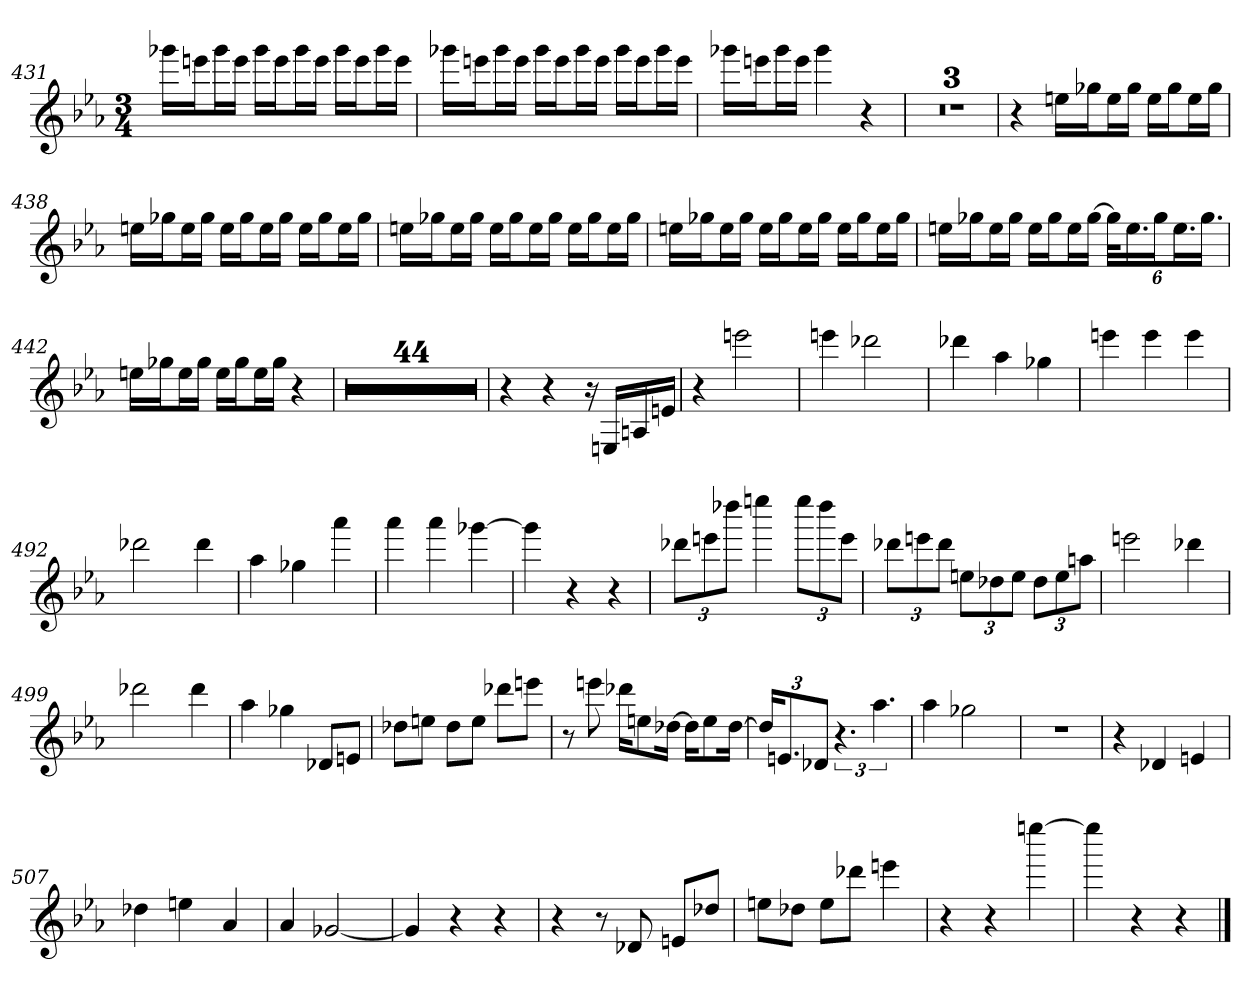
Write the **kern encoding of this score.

**kern
*part1
*staff1
*clefG2
*k[b-e-a-]
*E-:
*M3/4
=431
16ggg-X\LL
16eeen\J
16ggg-\L
16eee\JJ
16ggg-\LL
16eee\J
16ggg-\L
16eee\JJ
16ggg-\LL
16eee\J
16ggg-\L
16eee\JJ
=432
16ggg-X\LL
16eeen\J
16ggg-\L
16eee\JJ
16ggg-\LL
16eee\J
16ggg-\L
16eee\JJ
16ggg-\LL
16eee\J
16ggg-\L
16eee\JJ
=433
16ggg-X\LL
16eeen\J
16ggg-\L
16eee\JJ
4ggg-
4r
=434
2.r
=435
2.r
=436
2.r
=437
4r
16een\LL
16gg-X\J
16ee\L
16gg-\JJ
16ee\LL
16gg-\J
16ee\L
16gg-\JJ
=438
16een\LL
16gg-X\J
16ee\L
16gg-\JJ
16ee\LL
16gg-\J
16ee\L
16gg-\JJ
16ee\LL
16gg-\J
16ee\L
16gg-\JJ
=439
16een\LL
16gg-X\J
16ee\L
16gg-\JJ
16ee\LL
16gg-\J
16ee\L
16gg-\JJ
16ee\LL
16gg-\J
16ee\L
16gg-\JJ
=440
16een\LL
16gg-X\J
16ee\L
16gg-\JJ
16ee\LL
16gg-\J
16ee\L
16gg-\JJ
16ee\LL
16gg-\J
16ee\L
16gg-\JJ
=441
16een\LL
16gg-X\J
16ee\L
16gg-\JJ
16ee\LL
16gg-\J
16ee\L
[16gg-\JJ
48gg-\KLL]
24.ee\
24gg-\J
24.ee\L
24.gg-\JJ
=442
16een\LL
16gg-X\J
16ee\L
16gg-\JJ
16ee\LL
16gg-\J
16ee\L
16gg-\JJ
4r
=443
2.r
=444
2.r
=445
2.r
=446
2.r
=447
2.r
=448
2.r
=449
2.r
=450
2.r
=451
2.r
=452
2.r
=453
2.r
=454
2.r
=455
2.r
=456
2.r
=457
2.r
=458
2.r
=459
2.r
=460
2.r
=461
2.r
=462
2.r
=463
2.r
=464
2.r
=465
2.r
=466
2.r
=467
2.r
=468
2.r
=469
2.r
=470
2.r
=471
2.r
=472
2.r
=473
2.r
=474
2.r
=475
2.r
=476
2.r
=477
2.r
=478
2.r
=479
2.r
=480
2.r
=481
2.r
=482
2.r
=483
2.r
=484
2.r
=485
2.r
=486
2.r
=487
4r
4r
16r
16En/LL
16An/
16en/JJ
=488
4r
2eeen
=489
4eeen
2ddd-X
=490
4ddd-X
4aa-
4gg-X
=491
4eeen
4eee
4eee
=492
2ddd-X
4ddd-
=493
4aa-
4gg-X
4aaa-
=494
4aaa-
4aaa-
[4ggg-X
=495
4ggg-]
4r
4r
=496
12ddd-X\L
12eeen\
12dddd-X\J
4eeeen
12eeee\L
12dddd-\
12eee\J
=497
12ddd-X\L
12eeen\
12ddd-\J
12een\L
12dd-X\
12ee\J
12dd-\L
12ee\
12aan\J
=498
2eeen
4ddd-X
=499
2ddd-X
4ddd-
=500
4aa-
4gg-X
8d-X/L
8en/J
=501
8dd-X\L
8een\J
8dd-\L
8ee\J
8ddd-X\L
8eeen\J
=502
8r
8eeen
16ddd-X\KL
8een\
[16dd-X\Jk
16dd-\KL]
8ee\
[16dd-\Jk
=503
24dd-/KL]
12.en/
12d-X/J
6.r
6.aa-
=504
4aa-
2gg-X
=505
2.r
=506
4r
4d-X
4en
=507
4dd-X
4een
4a-
=508
4a-
[2g-X
=509
4g-]
4r
4r
=510
4r
8r
8d-X
8en/L
8dd-X/J
=511
8een\L
8dd-X\J
8ee\L
8ddd-X\J
4eeen
=512
4r
4r
[4eeeen
=513
4eeee]
4r
4r
==
*-
